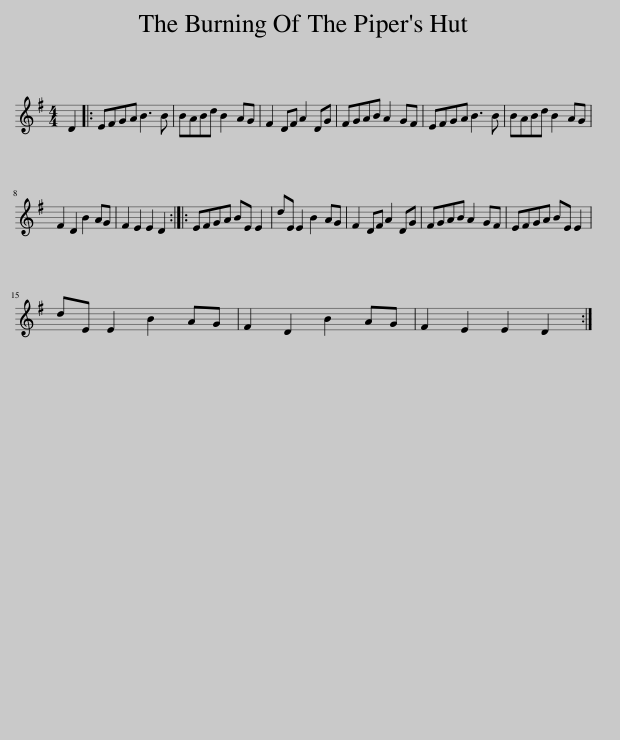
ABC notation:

X:1
L:1/8
M:4/4
I:linebreak $
K:Emin
V:1 treble
V:1
 D2 |: EFGA B3 B | BABd B2 AG | F2 DF A2 DG | FGAB A2 GF | %5
 EFGA B3 B | BABd B2 AG |$ F2 D2 B2 AG | F2 E2 E2 D2 :: EFGA BE E2 | %10
 dE E2 B2 AG | F2 DF A2 DG | FGAB A2 GF | EFGA BE E2 |$ dE E2 B2 AG | %15
 F2 D2 B2 AG | F2 E2 E2 D2 :| %17
